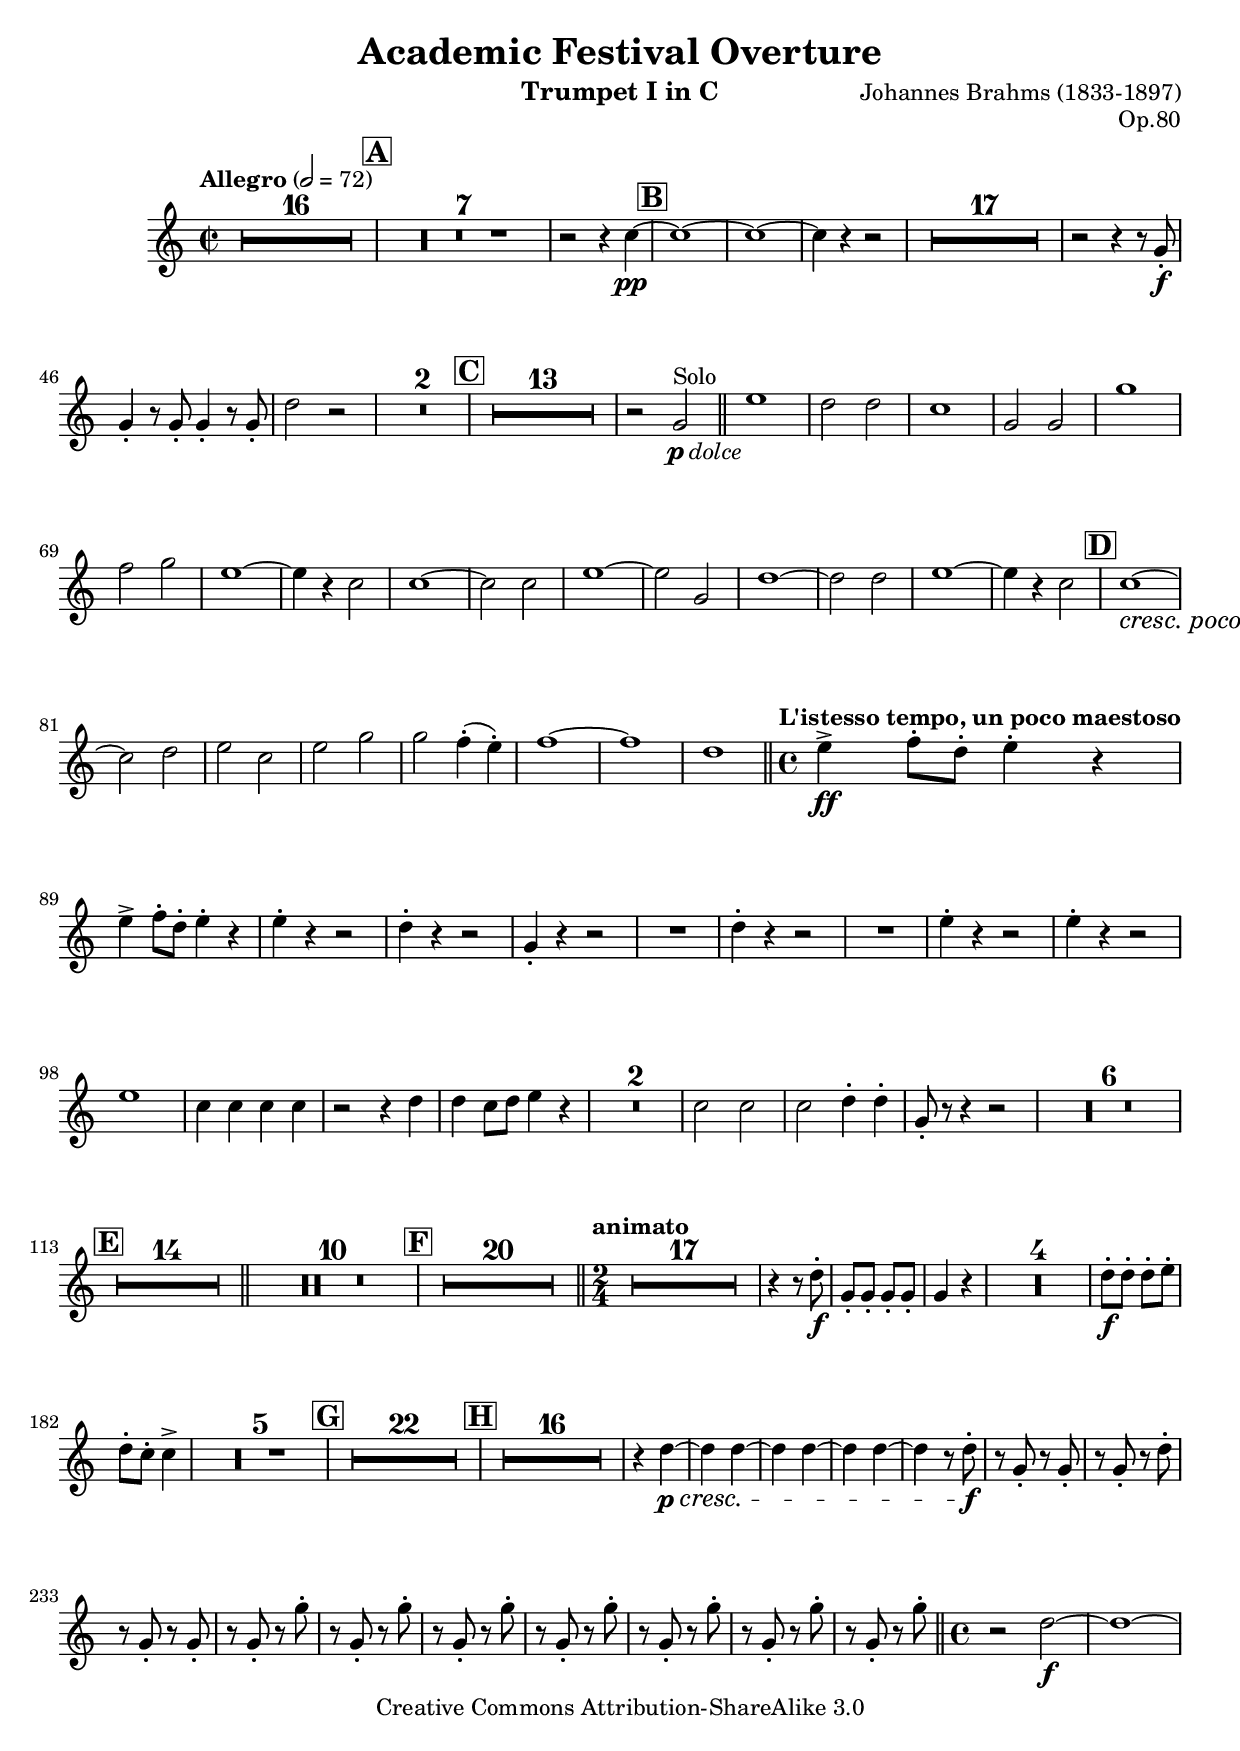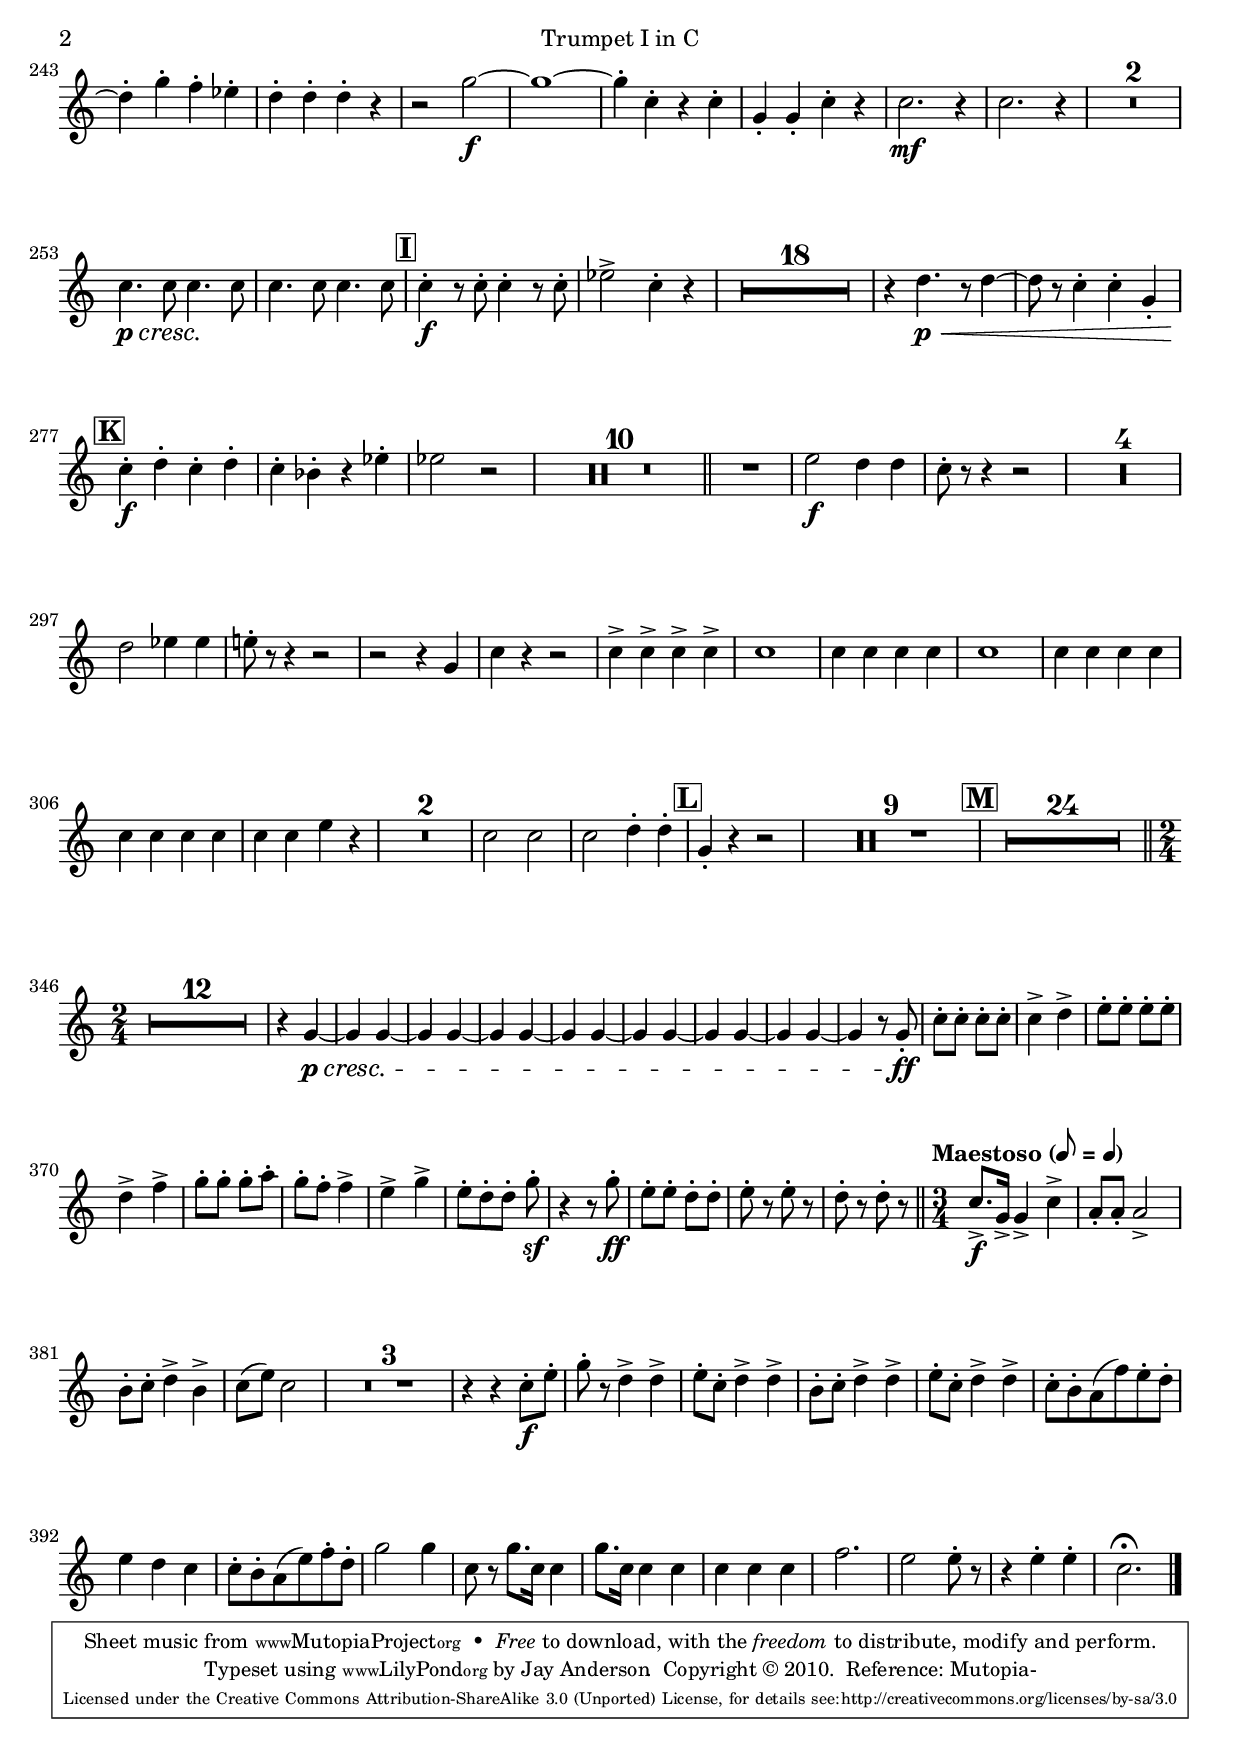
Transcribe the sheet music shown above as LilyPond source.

\version "2.18.2"

\include "defs.ily"
\version "2.18.2"

trumpetOne = \relative c''
{
  \set Staff.midiInstrument = "trumpet"
  \graceSync
  \tag #'score
  {
    \voiceOne
    \dynamicUp
  }
  R1*16 |

  %A
  R1*7 |
  r2 r4 c4~\pp |

  %B
  c1~ |
  c~ |
  c4 r r2 |
  R1*17 |
  r2 r4 r8 g-.\f |
  g4-. r8 g-. g4-. r8 g-. |
  d'2 r |
  R1*2 |

  %C
  R1*13 |
  r2 g,^\solo\pDolce |
  e'1 |
  d2 d |
  c1 |
  g2 g |
  g'1 |
  f2 g |
  e1~ |
  e4 r c2 |
  c1~ |
  c2 c |
  e1~ |
  e2 g, |
  d'1~ |
  d2 d |
  e1~ |
  e4 r c2 |

  %D
  c1~\justCrescPocoAPoco |
  c2 d |
  e c |
  e g |
  g f4-.( e-.) |
  f1~ |
  f |
  d |

  %l'istesso tempo
  e4->\ff f8-. d-. e4-. r |
  e4-> f8-. d-. e4-. r |
  e-. r r2 |
  d4-. r r2 |
  g,4-. r r2 |
  R1 |
  d'4-. r r2 |
  R1 |
  e4-. r r2 |
  e4-. r r2 |
  e1 |
  c4 c c c |
  r2 r4 d |
  d c8 d e4 r |
  R1*2 |
  c2 c |
  c d4-. d-. |
  g,8-. r r4 r2 |
  R1*6 |

  %E
  R1*14 |
  R1*10 |

  %F
  R1*20 |

  %2/4
  R2*17 |
  r4 r8 d'8-.\f |
  g,-. g-. g-. g-. |
  g4 r |
  R2*4 |
  d'8-.\f d-. d-. e-. |
  d-. c-. c4-> |
  R2*5 |

  %G
  R2*22 |

  %H
  R2*16 |
  r4 d~\p\cresc |
  \repeat unfold 3 {d d~} |
  d4 r8 d8-.\f |
  r g,-. r g-. |
  r g-. r d'-. |
  r g,-. r g-. |
  \repeat unfold 7 {r8 g-. r g'-.} |

  %4/4
  r2 d~\f |
  d1~ |
  d4-. g-. f-. ees-. |
  d-. d-. d-. r |
  r2 g~\f |
  g1~ |
  g4-. c,-. r c-. |
  g-. g-. c-. r |
  c2.\mf r4 |
  c2. r4 |
  R1*2 |
  c4.\p\justCresc c8 c4. c8 |
  c4. c8 c4. c8 |

  %I
  c4-.\f r8 c-. c4-. r8 c-. |
  ees2-> c4-. r |
  R1*18 |
  r4 d4.\p\< r8 d4~ |
  d8 r c4-. c-. g-. |

  %K
  c-.\f d-. c-. d-. |
  c-. bes-. r ees-. |
  ees2 r |
  R1*10 |
  R1 |
  e2\f d4 d |
  c8-. r r4 r2 |
  R1*4 |
  d2 ees4 ees |
  e8-. r r4 r2 |
  r2 r4 g, |
  c r r2 |
  c4-> c4-> c4-> c4-> |
  c1 |
  c4 c c c |
  c1 |
  c4 c c c |
  c c c c |
  c c e r |
  R1*2 |
  c2 c |
  c d4-. d-. |

  %L
  g,-. r r2 |
  R1*9 |

  %M
  R1*24 |

  %2/4
  R2*12 |
  r4 g~\p\cresc |
  \repeat unfold 7 {g g~} |
  g r8 g-.\ff |
  c-. c-. c-. c-. |
  c4-> d-> |
  e8-. e-. e-. e-. |
  d4-> f-> |
  g8-. g-. g-. a-. |
  g-. f-. f4-> |
  e-> g-> |
  e8[-. d-. d]-. g-.\sf |
  r4 r8 g-.\ff |
  e-. e-. d-. d-. |
  e-. r e-. r |
  d-. r d-. r |

  %3/4
  c8.->\f g16-> g4-> c-> |
  a8-. a-. a2-> |
  b8-. c-. d4-> b-> |
  c8( e) c2 |
  R2.*3 |
  r4 r c8-.\f e-. |
  g-. r d4-> d-> |
  e8-. c-. d4-> d-> |
  b8-. c-. d4-> d-> |
  e8-. c-. d4-> d-> |
  c8-. b-. a( f') e-. d-. |
  e4 d c |
  c8-. b-. a( e') f-. d-. |
  g2 g4 |
  c,8 r g'8. c,16 c4 |
  g'8. c,16 c4 c |
  c c c |
  f2. |
  e2 e8-. r |
  r4 e-. e-. |
  c2.\fermata |
}


instrument = "Trumpet I in C"

\include "header.ily"

\score
{
  \new Staff
  {
    << \removeWithTag #'score \trumpetOne \outline >>
  }
}
